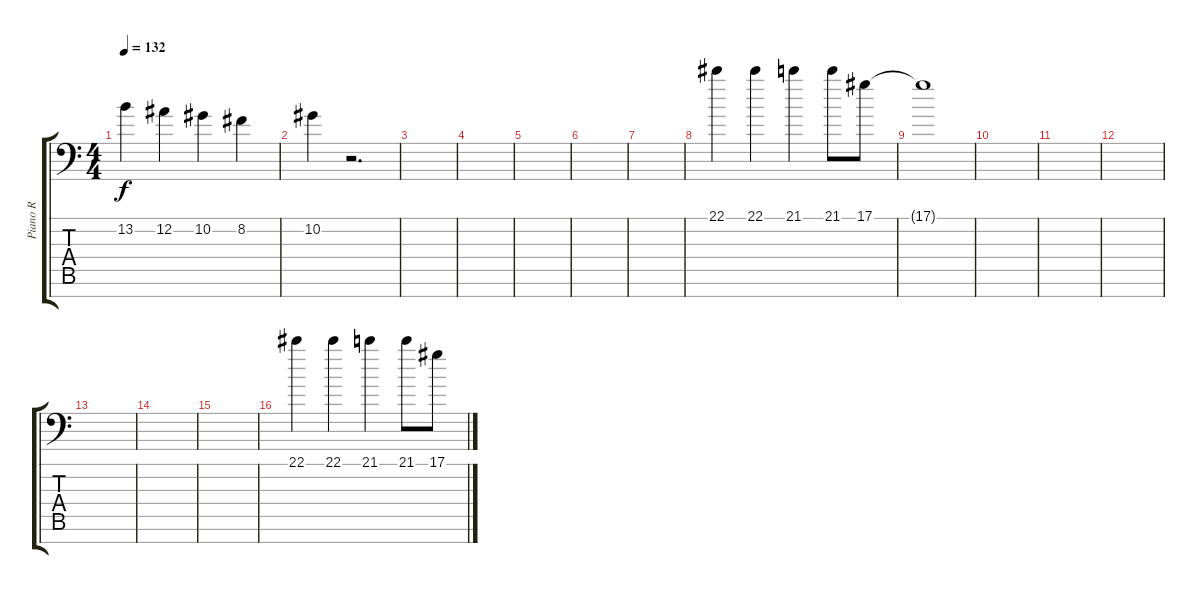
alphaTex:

\track ("Piano R" "Piano R") {instrument acousticgrandpiano}
\staff {score tabs}
\tuning (Eb4 Bb3 Gb3 Db3 Ab2 Eb2 Bb1) {hide}
\ts (4 4)
\tempo 132
\clef f4
\ks c
13.2.4{dy f} 12.2.4 10.2.4 8.2.4 |
10.2.4 r.2{d} |
|
|
|
|
|
22.1.4 22.1.4 21.1.4 21.1.8 17.1.8 |
17.1{t}.1 |
|
|
|
|
|
|
22.1.4 22.1.4 21.1.4 21.1.8 17.1.8
